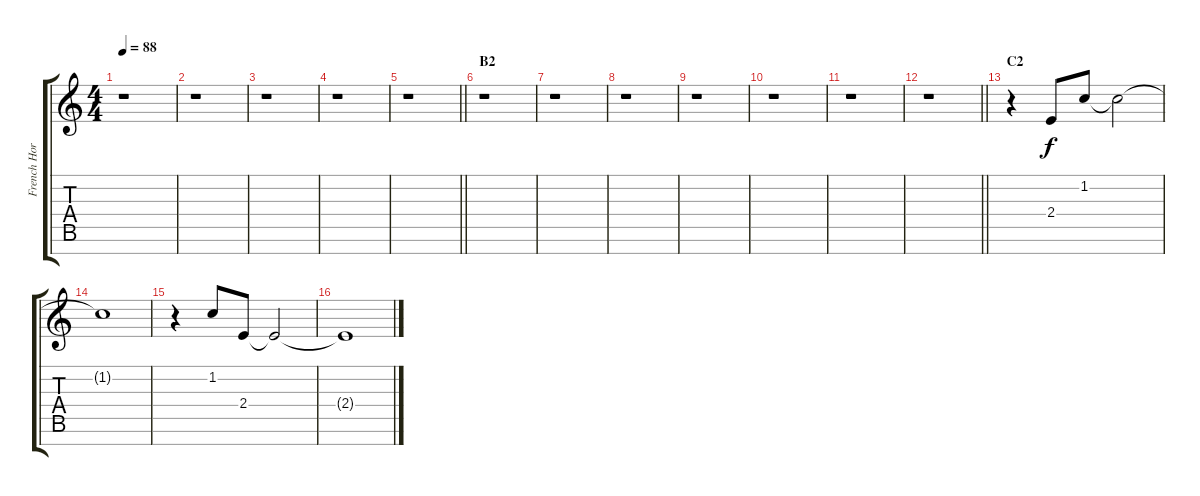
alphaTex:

\track ("French Horn" "French Hor") {instrument frenchhorn}
\staff {score tabs}
\tuning (E5 B4 G4 D4 A3 E3 B2) {hide}
\ts (4 4)
\tempo 88
\clef g2
\ks c
r.1{dy f} |
r.1 |
r.1 |
r.1 |
\barLineRight lightlight
r.1 |
\section ("" "B2")
r.1 |
r.1 |
r.1 |
r.1 |
r.1 |
r.1 |
\barLineRight lightlight
r.1 |
\section ("" "C2")
r.4 2.4.8 1.2.8 1.2{t}.2 |
1.2{t}.1 |
r.4 1.2.8 2.4.8 2.4{t}.2 |
2.4{t}.1
